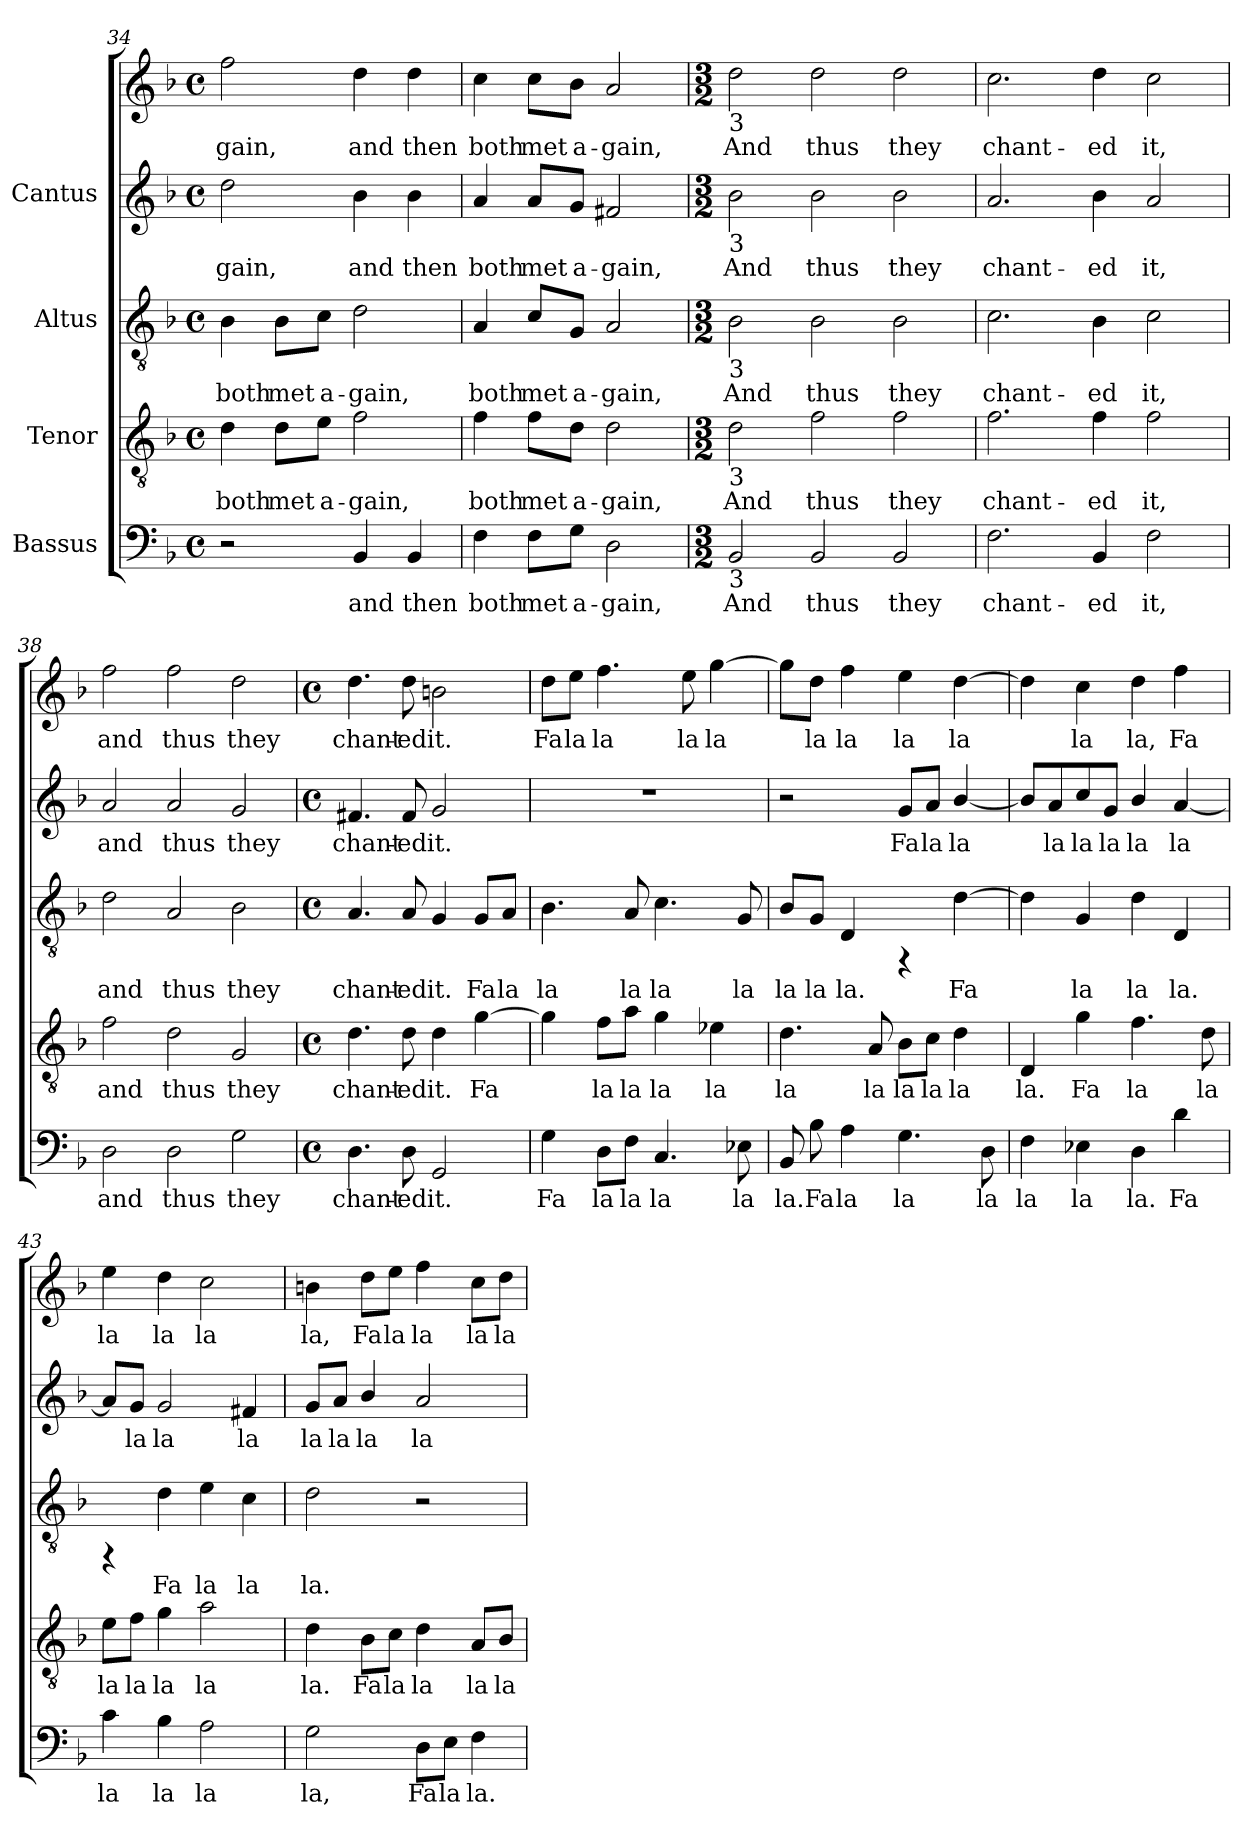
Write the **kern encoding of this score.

**kern	**text	**kern	**text	**kern	**text	**kern	**text	**kern	**text
*part4	*part4	*part3	*part3	*part2	*part2	*part1	*part1	*part1	*part1
*staff5	*staff5	*staff4	*staff4	*staff3	*staff3	*staff2	*staff2	*staff1	*staff1
*I"Bassus	*	*I"Tenor	*	*I"Altus	*	*I"Cantus	*	*	*
*clefF4	*	*clefGv2	*	*clefGv2	*	*clefG2	*	*clefG2	*
*k[b-]	*	*k[b-]	*	*k[b-]	*	*k[b-]	*	*k[b-]	*
*F:	*	*F:	*	*F:	*	*F:	*	*F:	*
*M4/4	*	*M4/4	*	*M4/4	*	*M4/4	*	*M4/4	*
*met(c)	*	*met(c)	*	*met(c)	*	*met(c)	*	*met(c)	*
=34	=34	=34	=34	=34	=34	=34	=34	=34	=34
!	!	!	!LO:LY:b:cj	!	!LO:LY:b:cj	!	!LO:LY:b:cj	!	!LO:LY:b:cj
2r	.	4d\	both	4B-\	both	2dd\	gain,	2ff\	-gain,
!	!	!	!LO:LY:b:cj	!	!LO:LY:b:cj	!	!	!	!
.	.	8d\L	met	8B-\L	met	.	.	.	.
!	!	!	!LO:LY:b:cj	!	!LO:LY:b:cj	!	!	!	!
.	.	8e\J	a-	8c\J	a-	.	.	.	.
!	!LO:LY:b:cj	!	!LO:LY:b:cj	!	!LO:LY:b:cj	!	!LO:LY:b:cj	!	!LO:LY:b:cj
4BB-/	and	2f\	-gain,	2d\	-gain,	4b-\	and	4dd\	and
!	!LO:LY:b:cj	!	!	!	!	!	!LO:LY:b:cj	!	!LO:LY:b:cj
4BB-/	then	.	.	.	.	4b-\	then	4dd\	then
=35	=35	=35	=35	=35	=35	=35	=35	=35	=35
!	!LO:LY:b:cj	!	!LO:LY:b:cj	!	!LO:LY:b:cj	!	!LO:LY:b:cj	!	!LO:LY:b:cj
4F\	both	4f\	both	4A/	both	4a/	both	4cc\	both
!	!LO:LY:b:cj	!	!LO:LY:b:cj	!	!LO:LY:b:cj	!	!LO:LY:b:cj	!	!LO:LY:b:cj
8F\L	met	8f\L	met	8c/L	met	8a/L	met	8cc\L	met
!	!LO:LY:b:cj	!	!LO:LY:b:cj	!	!LO:LY:b:cj	!	!LO:LY:b:cj	!	!LO:LY:b:cj
8G\J	a-	8d\J	a-	8G/J	a-	8g/J	a-	8b-\J	a-
!	!LO:LY:b:cj	!	!LO:LY:b:cj	!	!LO:LY:b:cj	!	!LO:LY:b:cj	!	!LO:LY:b:cj
2D\	-gain,	2d\	-gain,	2A/	-gain,	2f#X/	-gain,	2a/	-gain,
!!LO:PB:g=z
=36	=36	=36	=36	=36	=36	=36	=36	=36	=36
*M3/2	*	*M3/2	*	*M3/2	*	*M3/2	*	*M3/2	*
*	*	*	*	*	*	*	*	*MM216	*
!	!	!	!	!	!	!	!	!LO:TX:b:t=3	!
!	!	!	!	!	!	!LO:TX:b:t=3	!	!	!
!	!	!	!	!LO:TX:b:t=3	!	!	!	!	!
!	!	!LO:TX:b:t=3	!	!	!	!	!	!	!
!LO:TX:b:t=3	!	!	!	!	!	!	!	!	!
!	!LO:LY:b:cj	!	!LO:LY:b:cj	!	!LO:LY:b:cj	!	!LO:LY:b:cj	!	!LO:LY:b:cj
2BB-/	And	2d\	And	2B-\	And	2b-\	And	2dd\	And
!	!LO:LY:b:cj	!	!LO:LY:b:cj	!	!LO:LY:b:cj	!	!LO:LY:b:cj	!	!LO:LY:b:cj
2BB-/	thus	2f\	thus	2B-\	thus	2b-\	thus	2dd\	thus
!	!LO:LY:b:cj	!	!LO:LY:b:cj	!	!LO:LY:b:cj	!	!LO:LY:b:cj	!	!LO:LY:b:cj
2BB-/	they	2f\	they	2B-\	they	2b-\	they	2dd\	they
=37	=37	=37	=37	=37	=37	=37	=37	=37	=37
!	!LO:LY:b:cj	!	!LO:LY:b:cj	!	!LO:LY:b:cj	!	!LO:LY:b:cj	!	!LO:LY:b:cj
2.F\	chant-	2.f\	chant-	2.c\	chant-	2.a/	chant-	2.cc\	chant-
!	!LO:LY:b:cj	!	!LO:LY:b:cj	!	!LO:LY:b:cj	!	!LO:LY:b:cj	!	!LO:LY:b:cj
4BB-/	-ed	4f\	-ed	4B-\	-ed	4b-\	-ed	4dd\	-ed
!	!LO:LY:b:cj	!	!LO:LY:b:cj	!	!LO:LY:b:cj	!	!LO:LY:b:cj	!	!LO:LY:b:cj
2F\	it,	2f\	it,	2c\	it,	2a/	it,	2cc\	it,
=38	=38	=38	=38	=38	=38	=38	=38	=38	=38
!	!LO:LY:b:cj	!	!LO:LY:b:cj	!	!LO:LY:b:cj	!	!LO:LY:b:cj	!	!LO:LY:b:cj
2D\	and	2f\	and	2d\	and	2a/	and	2ff\	and
!	!LO:LY:b:cj	!	!LO:LY:b:cj	!	!LO:LY:b:cj	!	!LO:LY:b:cj	!	!LO:LY:b:cj
2D\	thus	2d\	thus	2A/	thus	2a/	thus	2ff\	thus
!	!LO:LY:b:cj	!	!LO:LY:b:cj	!	!LO:LY:b:cj	!	!LO:LY:b:cj	!	!LO:LY:b:cj
2G\	they	2G/	they	2B-\	they	2g/	they	2dd\	they
=39	=39	=39	=39	=39	=39	=39	=39	=39	=39
*M4/4	*	*M4/4	*	*M4/4	*	*M4/4	*	*M4/4	*
*met(c)	*	*met(c)	*	*met(c)	*	*met(c)	*	*met(c)	*
*	*	*	*	*	*	*	*	*MM144	*
!	!LO:LY:b:cj	!	!LO:LY:b:cj	!	!LO:LY:b:cj	!	!LO:LY:b:cj	!	!LO:LY:b:cj
4.D\	chant-	4.d\	chant-	4.A/	chant-	4.f#X/	chant-	4.dd\	chant-
!	!LO:LY:b:cj	!	!LO:LY:b:cj	!	!LO:LY:b:cj	!	!LO:LY:b:cj	!	!LO:LY:b:cj
8D\	-ed	8d\	-ed	8A/	-ed	8f#/	-ed	8dd\	-ed
!	!LO:LY:b:cj	!	!LO:LY:b:cj	!	!LO:LY:b:cj	!	!LO:LY:b:cj	!	!LO:LY:b:cj
2GG/	it.	4d\	it.	4G/	it.	2g/	it.	2bn\	it.
!	!	!	!LO:LY:b:cj	!	!LO:LY:b:cj	!	!	!	!
.	.	[>4g\	Fa	8G/L	Fa	.	.	.	.
!	!	!	!	!	!LO:LY:b:cj	!	!	!	!
.	.	.	.	8A/J	la	.	.	.	.
!!LO:LB:g=z
=40	=40	=40	=40	=40	=40	=40	=40	=40	=40
!	!LO:LY:b:cj	!	!LO:LY:b:cj	!	!LO:LY:b:cj	!	!	!	!LO:LY:b:cj
4G\	Fa	4g\]	.	4.B-\	la	1r	.	8dd\L	Fa
!	!	!	!	!	!	!	!	!	!LO:LY:b:cj
.	.	.	.	.	.	.	.	8ee\J	la
!	!LO:LY:b:cj	!	!LO:LY:b:cj	!	!	!	!	!	!LO:LY:b:cj
8D\L	la	8f\L	la	.	.	.	.	4.ff\	la
!	!LO:LY:b:cj	!	!LO:LY:b:cj	!	!LO:LY:b:cj	!	!	!	!
8F\J	la	8a\J	la	8A/	la	.	.	.	.
!	!LO:LY:b:cj	!	!LO:LY:b:cj	!	!LO:LY:b:cj	!	!	!	!
4.C/	la	4g\	la	4.c\	la	.	.	.	.
!	!	!	!	!	!	!	!	!	!LO:LY:b:cj
.	.	.	.	.	.	.	.	8ee\	la
!	!	!	!LO:LY:b:cj	!	!	!	!	!	!LO:LY:b:cj
.	.	4e-X\	la	.	.	.	.	[>4gg\	la
!	!LO:LY:b:cj	!	!	!	!LO:LY:b:cj	!	!	!	!
8E-X\	la	.	.	8G/	la	.	.	.	.
=41	=41	=41	=41	=41	=41	=41	=41	=41	=41
!	!LO:LY:b:cj	!	!LO:LY:b:cj	!	!LO:LY:b:cj	!	!	!	!LO:LY:b:cj
8BB-/	la.	4.d\	la	8B-/L	la	2r	.	8gg\L]	.
!	!LO:LY:b:cj	!	!	!	!LO:LY:b:cj	!	!	!	!LO:LY:b:cj
8B-\	Fa	.	.	8G/J	la	.	.	8dd\J	la
!	!LO:LY:b:cj	!	!	!	!LO:LY:b:cj	!	!	!	!LO:LY:b:cj
4A\	la	.	.	4D/	la.	.	.	4ff\	la
!	!	!	!LO:LY:b:cj	!	!	!	!	!	!
.	.	8A/	la	.	.	.	.	.	.
!	!LO:LY:b:cj	!	!LO:LY:b:cj	!	!	!	!LO:LY:b:cj	!	!LO:LY:b:cj
4.G\	la	8B-\L	la	4rFF	.	8g/L	Fa	4ee\	la
!	!	!	!LO:LY:b:cj	!	!	!	!LO:LY:b:cj	!	!
.	.	8c\J	la	.	.	8a/J	la	.	.
!	!	!	!LO:LY:b:cj	!	!LO:LY:b:cj	!	!LO:LY:b:cj	!	!LO:LY:b:cj
.	.	4d\	la	[>4d\	Fa	[<4b-/	la	[>4dd\	la
!	!LO:LY:b:cj	!	!	!	!	!	!	!	!
8D\	la	.	.	.	.	.	.	.	.
=42	=42	=42	=42	=42	=42	=42	=42	=42	=42
!	!LO:LY:b:cj	!	!LO:LY:b:cj	!	!LO:LY:b:cj	!	!LO:LY:b:cj	!	!LO:LY:b:cj
4F\	la	4D/	la.	4d\]	.	8b-/L]	.	4dd\]	.
!	!	!	!	!	!	!	!LO:LY:b:cj	!	!
.	.	.	.	.	.	8a/	la	.	.
!	!LO:LY:b:cj	!	!LO:LY:b:cj	!	!LO:LY:b:cj	!	!LO:LY:b:cj	!	!LO:LY:b:cj
4E-X\	la	4g\	Fa	4G/	la	8cc/	la	4cc\	la
!	!	!	!	!	!	!	!LO:LY:b:cj	!	!
.	.	.	.	.	.	8g/J	la	.	.
!	!LO:LY:b:cj	!	!LO:LY:b:cj	!	!LO:LY:b:cj	!	!LO:LY:b:cj	!	!LO:LY:b:cj
4D\	la.	4.f\	la	4d\	la	4b-/	la	4dd\	la,
!	!LO:LY:b:cj	!	!	!	!LO:LY:b:cj	!	!LO:LY:b:cj	!	!LO:LY:b:cj
4d\	Fa	.	.	4D/	la.	[<4a/	la	4ff\	Fa
!	!	!	!LO:LY:b:cj	!	!	!	!	!	!
.	.	8d\	la	.	.	.	.	.	.
=43	=43	=43	=43	=43	=43	=43	=43	=43	=43
!	!LO:LY:b:cj	!	!LO:LY:b:cj	!	!	!	!LO:LY:b:cj	!	!LO:LY:b:cj
4c\	la	8e\L	la	4rFF	.	8a/L]	.	4ee\	la
!	!	!	!LO:LY:b:cj	!	!	!	!LO:LY:b:cj	!	!
.	.	8f\J	la	.	.	8g/J	la	.	.
!	!LO:LY:b:cj	!	!LO:LY:b:cj	!	!LO:LY:b:cj	!	!LO:LY:b:cj	!	!LO:LY:b:cj
4B-\	la	4g\	la	4d\	Fa	2g/	la	4dd\	la
!	!LO:LY:b:cj	!	!LO:LY:b:cj	!	!LO:LY:b:cj	!	!	!	!LO:LY:b:cj
2A\	la	2a\	la	4e\	la	.	.	2cc\	la
!	!	!	!	!	!LO:LY:b:cj	!	!LO:LY:b:cj	!	!
.	.	.	.	4c\	la	4f#X/	la	.	.
!!LO:PB:g=z
=44	=44	=44	=44	=44	=44	=44	=44	=44	=44
!	!LO:LY:b:cj	!	!LO:LY:b:cj	!	!LO:LY:b:cj	!	!LO:LY:b:cj	!	!LO:LY:b:cj
2G\	la,	4d\	la.	2d\	la.	8g/L	la	4bn\	la,
!	!	!	!	!	!	!	!LO:LY:b:cj	!	!
.	.	.	.	.	.	8a/J	la	.	.
!	!	!	!LO:LY:b:cj	!	!	!	!LO:LY:b:cj	!	!LO:LY:b:cj
.	.	8B-\L	Fa	.	.	4b-/	la	8dd\L	Fa
!	!	!	!LO:LY:b:cj	!	!	!	!	!	!LO:LY:b:cj
.	.	8c\J	la	.	.	.	.	8ee\J	la
!	!LO:LY:b:cj	!	!LO:LY:b:cj	!	!	!	!LO:LY:b:cj	!	!LO:LY:b:cj
8D\L	Fa	4d\	la	2r	.	2a/	la	4ff\	la
!	!LO:LY:b:cj	!	!	!	!	!	!	!	!
8E\J	la	.	.	.	.	.	.	.	.
!	!LO:LY:b:cj	!	!LO:LY:b:cj	!	!	!	!	!	!LO:LY:b:cj
4F\	la.	8A/L	la	.	.	.	.	8cc\L	la
!	!	!	!LO:LY:b:cj	!	!	!	!	!	!LO:LY:b:cj
.	.	8B-/J	la	.	.	.	.	8dd\J	la
=	=	=	=	=	=	=	=	=	=
*-	*-	*-	*-	*-	*-	*-	*-	*-	*-
